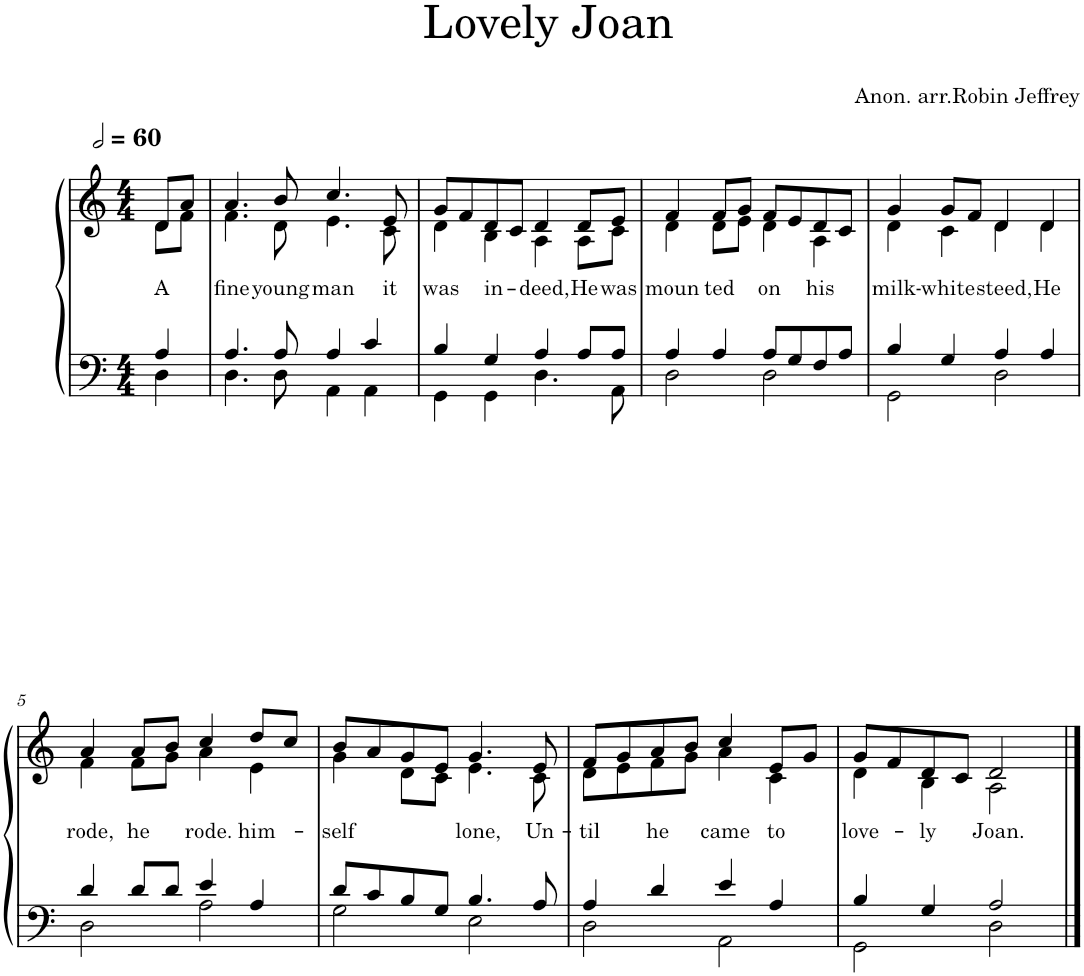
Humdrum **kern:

**kern	**kern	**text
*part1	*part1	*part1
*staff2	*staff1	*staff1
*I"Piano	*	*
*I'Pno.	*	*
*clefF4	*clefG2	*
*k[]	*k[]	*
*M4/4	*M4/4	*
*MM120	*MM120	*
=	=	=
*^	*	*
!	!	!	!LO:LY:b
*	*	*^	*
4A/	4D\	8d/L	8d\L	A
.	.	8a/J	8f\J	.
=1	=1	=1	=1	=1
!	!	!	!	!LO:LY:b
4.A/	4.D\	4.a/	4.f\	fine
!	!	!	!	!LO:LY:b
8A/	8D\	8b/	8d\	young
!	!	!	!	!LO:LY:b
4A/	4AA\	4.cc/	4.e\	man
4c/	4AA\	.	.	.
!	!	!	!	!LO:LY:b
.	.	8e/	8c\	it
=2	=2	=2	=2	=2
!	!	!	!	!LO:LY:b
4B/	4GG\	8g/L	4d\	was
.	.	8f/	.	.
!	!	!	!	!LO:LY:b
4G/	4GG\	8d/	4B\	in-
.	.	8c/J	.	.
!	!	!	!	!LO:LY:b
4A/	4.D\	4d/	4A\	deed,
!	!	!	!	!LO:LY:b
8A/L	.	8d/L	8A\L	He
!	!	!	!	!LO:LY:b
8A/J	8AA\	8e/J	8c\J	was
=3	=3	=3	=3	=3
!	!	!	!	!LO:LY:b
4A/	2D\	4f/	4d\	moun-
!	!	!	!	!LO:LY:b
4A/	.	8f/L	8d\L	ted
.	.	8g/J	8e\J	.
!	!	!	!	!LO:LY:b
8A/L	2D\	8f/L	4d\	on
8G/	.	8e/	.	.
!	!	!	!	!LO:LY:b
8F/	.	8d/	4A\	his
8A/J	.	8c/J	.	.
=4	=4	=4	=4	=4
!	!	!	!	!LO:LY:b
4B/	2GG\	4g/	4d\	milk-
!	!	!	!	!LO:LY:b
4G/	.	8g/L	4c\	-white
.	.	8f/J	.	.
!	!	!	!	!LO:LY:b
4A/	2D\	4d/	4d\	steed,
!	!	!	!	!LO:LY:b
4A/	.	4d/	4d\	He
!!LO:LB:g=z	!!
=5	=5	=5	=5	=5
!	!	!	!	!LO:LY:b
4d/	2D\	4a/	4f\	rode,
!	!	!	!	!LO:LY:b
8d/L	.	8a/L	8f\L	he
8d/J	.	8b/J	8g\J	.
!	!	!	!	!LO:LY:b
4e/	2A\	4cc/	4a\	rode.
!	!	!	!	!LO:LY:b
4A/	.	8dd/L	4e\	him-
.	.	8cc/J	.	.
=6	=6	=6	=6	=6
!	!	!	!	!LO:LY:b
8d/L	2G\	8b/L	4g\	-self
8c/	.	8a/	.	.
8B/	.	8g/	8d\L	.
8G/J	.	8e/J	8c\J	.
!	!	!	!	!LO:LY:b
4.B/	2E\	4.g/	4.e\	-lone,
!	!	!	!	!LO:LY:b
8A/	.	8e/	8c\	Un-
=7	=7	=7	=7	=7
!	!	!	!	!LO:LY:b
4A/	2D\	8f/L	8d\L	-til
.	.	8g/	8e\	.
!	!	!	!	!LO:LY:b
4d/	.	8a/	8f\	he
.	.	8b/J	8g\J	.
!	!	!	!	!LO:LY:b
4e/	2AA\	4cc/	4a\	came
!	!	!	!	!LO:LY:b
4A/	.	8e/L	4c\	to
.	.	8g/J	.	.
=8	=8	=8	=8	=8
!	!	!	!	!LO:LY:b
4B/	2GG\	8g/L	4d\	love-
.	.	8f/	.	.
!	!	!	!	!LO:LY:b
4G/	.	8d/	4B\	-ly
.	.	8c/J	.	.
!	!	!	!	!LO:LY:b
2A/	2D\	2d/	2A\	Joan.
*v	*v	*	*	*
*	*v	*v	*
==	==	==
*-	*-	*-
